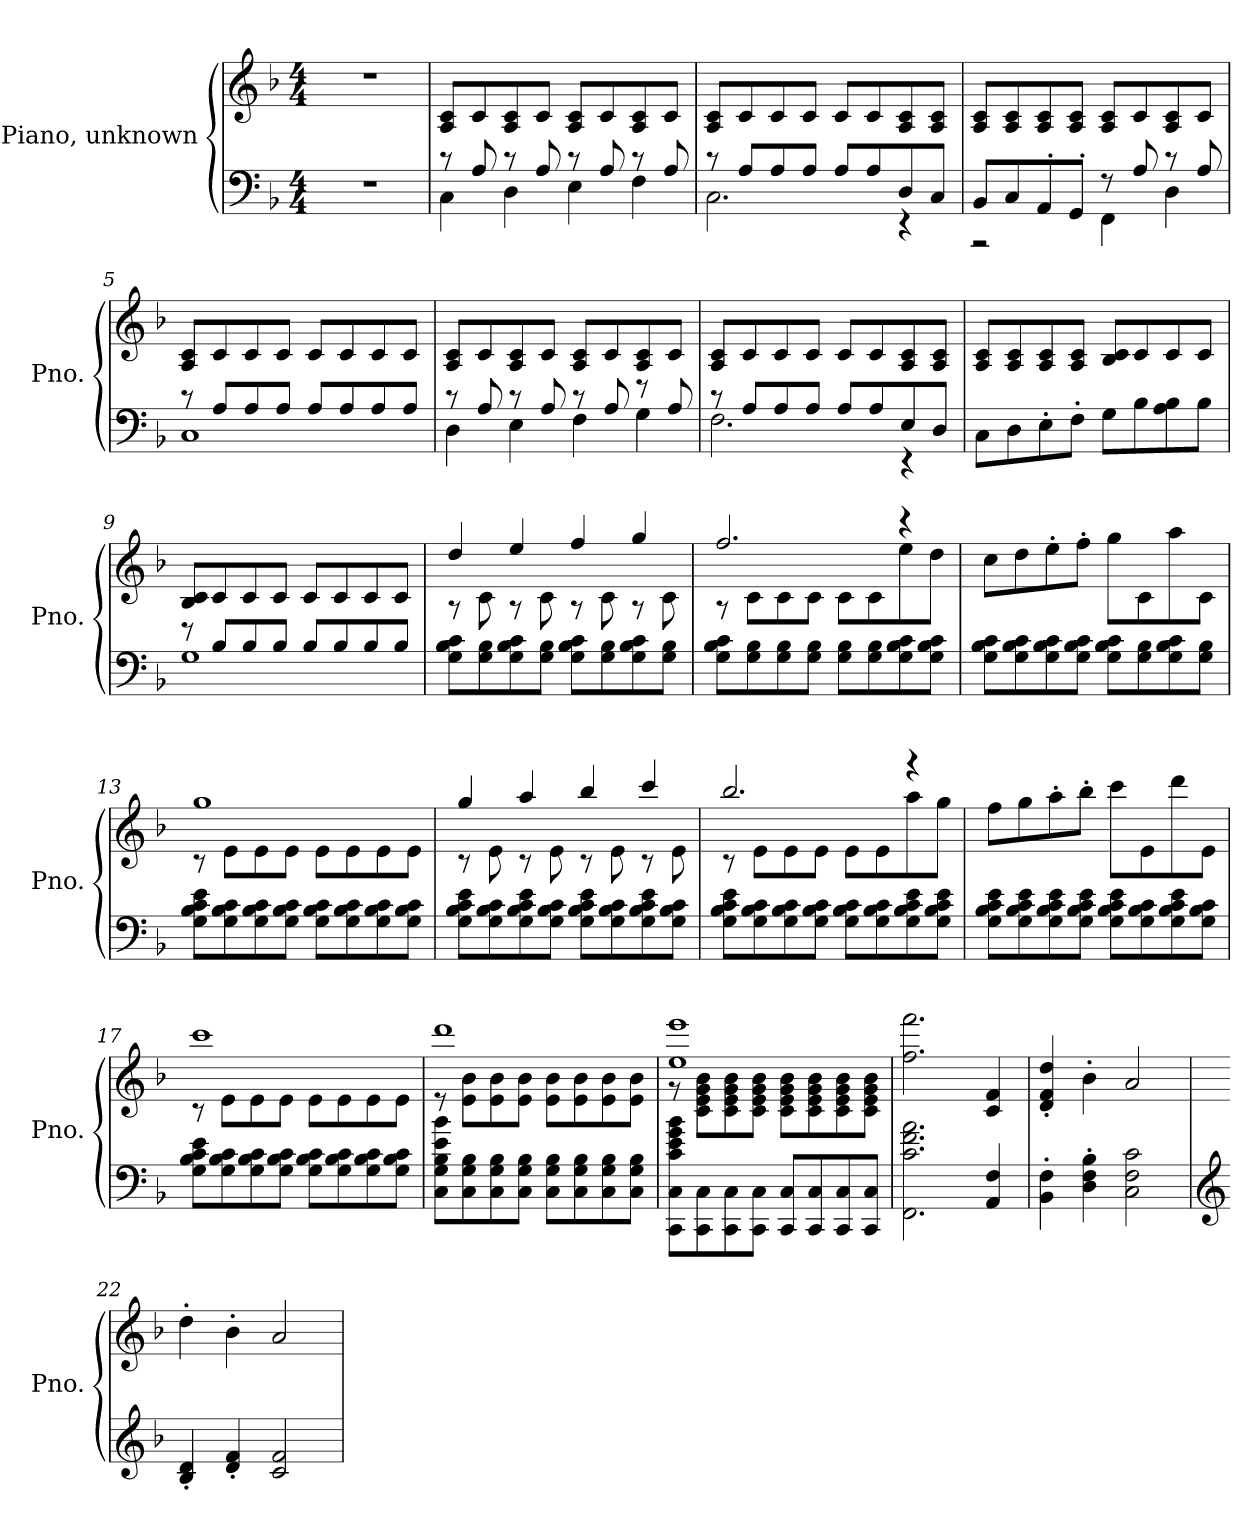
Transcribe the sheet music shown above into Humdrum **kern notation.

**kern	**kern
*part1	*part1
*staff2	*staff1
*I"Piano, unknown	*
*I'Pno.	*
*clefF4	*clefG2
*k[b-]	*k[b-]
*M4/4	*M4/4
*MM120	*MM120
=1	=1
1r	1r
=2	=2
*^	*
8r	4C\	8A/ 8c/L
8A/	.	8c/
8r	4D\	8A/ 8c/
8A/	.	8c/J
8r	4E\	8A/ 8c/L
8A/	.	8c/
8r	4F\	8A/ 8c/
8A/	.	8c/J
=3	=3	=3
8r	2.C\	8A/ 8c/L
8A/L	.	8c/
8A/	.	8c/
8A/J	.	8c/J
8A/L	.	8c/L
8A/	.	8c/
8D/	4r	8A/ 8c/
8C/J	.	8A/ 8c/J
=4	=4	=4
8BB-/L	2r	8A/ 8c/L
8C/	.	8A/ 8c/
8AA'/	.	8A/ 8c/
8GG'/J	.	8A/ 8c/J
8r	4FF\	8A/ 8c/L
8A/	.	8c/
8r	4D\	8A/ 8c/
8A/	.	8c/J
!!LO:LB:g=z
=5	=5	=5
8r	1C	8A/ 8c/L
8A/L	.	8c/
8A/	.	8c/
8A/J	.	8c/J
8A/L	.	8c/L
8A/	.	8c/
8A/	.	8c/
8A/J	.	8c/J
=6	=6	=6
8r	4D\	8A/ 8c/L
8A/	.	8c/
8r	4E\	8A/ 8c/
8A/	.	8c/J
8r	4F\	8A/ 8c/L
8A/	.	8c/
8r	4G\	8A/ 8c/
8A/	.	8c/J
=7	=7	=7
8r	2.F\	8A/ 8c/L
8A/L	.	8c/
8A/	.	8c/
8A/J	.	8c/J
8A/L	.	8c/L
8A/	.	8c/
8E/	4r	8A/ 8c/
8D/J	.	8A/ 8c/J
*v	*v	*
!!LO:LB:g=z
=8	=8
8C\L	8A/ 8c/L
8D\	8A/ 8c/
8E'\	8A/ 8c/
8F'\J	8A/ 8c/J
8G\L	8B-/ 8c/L
8B-\	8c/
8A\ 8B-\	8c/
8B-\J	8c/J
=9	=9
*^	*
8r	1G	8B-/ 8c/L
8B-/L	.	8c/
8B-/	.	8c/
8B-/J	.	8c/J
8B-/L	.	8c/L
8B-/	.	8c/
8B-/	.	8c/
8B-/J	.	8c/J
*v	*v	*
=10	=10
*	*^
8G\ 8B-\ 8c\L	4dd/	8r
8G\ 8B-\	.	8c\
8G\ 8B-\ 8c\	4ee/	8r
8G\ 8B-\J	.	8c\
8G\ 8B-\ 8c\L	4ff/	8r
8G\ 8B-\	.	8c\
8G\ 8B-\ 8c\	4gg/	8r
8G\ 8B-\J	.	8c\
!!LO:LB:g=z	!!
=11	=11	=11
8G\ 8B-\ 8c\L	2.ff/	8r
8G\ 8B-\	.	8c\L
8G\ 8B-\	.	8c\
8G\ 8B-\J	.	8c\J
8G\ 8B-\L	.	8c\L
8G\ 8B-\	.	8c\
8G\ 8B-\ 8c\	4r	8ee\
8G\ 8B-\ 8c\J	.	8dd\J
*	*v	*v
=12	=12
8G\ 8B-\ 8c\L	8cc\L
8G\ 8B-\ 8c\	8dd\
8G\ 8B-\ 8c\	8ee'\
8G\ 8B-\ 8c\J	8ff'\J
8G\ 8B-\ 8c\L	8gg\L
8G\ 8B-\	8c\
8G\ 8B-\ 8c\	8aa\
8G\ 8B-\J	8c\J
=13	=13
*	*^
8G\ 8B-\ 8c\ 8e\L	1gg	8r
8G\ 8B-\ 8c\	.	8e\L
8G\ 8B-\ 8c\	.	8e\
8G\ 8B-\ 8c\J	.	8e\J
8G\ 8B-\ 8c\L	.	8e\L
8G\ 8B-\ 8c\	.	8e\
8G\ 8B-\ 8c\	.	8e\
8G\ 8B-\ 8c\J	.	8e\J
!!LO:LB:g=z	!!
=14	=14	=14
8G\ 8B-\ 8c\ 8e\L	4gg/	8r
8G\ 8B-\ 8c\	.	8e\
8G\ 8B-\ 8c\ 8e\	4aa/	8r
8G\ 8B-\ 8c\J	.	8e\
8G\ 8B-\ 8c\ 8e\L	4bb-/	8r
8G\ 8B-\ 8c\	.	8e\
8G\ 8B-\ 8c\ 8e\	4ccc/	8r
8G\ 8B-\ 8c\J	.	8e\
=15	=15	=15
8G\ 8B-\ 8c\ 8e\L	2.bb-/	8r
8G\ 8B-\ 8c\	.	8e\L
8G\ 8B-\ 8c\	.	8e\
8G\ 8B-\ 8c\J	.	8e\J
8G\ 8B-\ 8c\L	.	8e\L
8G\ 8B-\ 8c\	.	8e\
8G\ 8B-\ 8c\ 8e\	4r	8aa\
8G\ 8B-\ 8c\ 8e\J	.	8gg\J
*	*v	*v
!!LO:LB:g=z
=16	=16
8G\ 8B-\ 8c\ 8e\L	8ff\L
8G\ 8B-\ 8c\ 8e\	8gg\
8G\ 8B-\ 8c\ 8e\	8aa'\
8G\ 8B-\ 8c\ 8e\J	8bb-'\J
8G\ 8B-\ 8c\ 8e\L	8ccc\L
8G\ 8B-\ 8c\	8e\
8G\ 8B-\ 8c\ 8e\	8ddd\
8G\ 8B-\ 8c\J	8e\J
=17	=17
*	*^
8G\ 8B-\ 8c\ 8e\L	1ccc	8r
8G\ 8B-\ 8c\	.	8e\L
8G\ 8B-\ 8c\	.	8e\
8G\ 8B-\ 8c\J	.	8e\J
8G\ 8B-\ 8c\L	.	8e\L
8G\ 8B-\ 8c\	.	8e\
8G\ 8B-\ 8c\	.	8e\
8G\ 8B-\ 8c\J	.	8e\J
=18	=18	=18
8C\ 8G\ 8B-\ 8e\ 8b-\L	1ddd	8r
8C\ 8G\ 8B-\	.	8e\ 8b-\L
8C\ 8G\ 8B-\	.	8e\ 8b-\
8C\ 8G\ 8B-\J	.	8e\ 8b-\J
8C\ 8G\ 8B-\L	.	8e\ 8b-\L
8C\ 8G\ 8B-\	.	8e\ 8b-\
8C\ 8G\ 8B-\	.	8e\ 8b-\
8C\ 8G\ 8B-\J	.	8e\ 8b-\J
!!LO:PB:g=z	!!
=19	=19	=19
8CC\ 8C\ 8c\ 8e\ 8g\ 8b-\L	1ee 1eee	8r
8CC\ 8C\	.	8c\ 8e\ 8g\ 8b-\L
8CC\ 8C\	.	8c\ 8e\ 8g\ 8b-\
8CC\ 8C\J	.	8c\ 8e\ 8g\ 8b-\J
8CC/ 8C/L	.	8c\ 8e\ 8g\ 8b-\L
8CC/ 8C/	.	8c\ 8e\ 8g\ 8b-\
8CC/ 8C/	.	8c\ 8e\ 8g\ 8b-\
8CC/ 8C/J	.	8c\ 8e\ 8g\ 8b-\J
*	*v	*v
=20	=20
2.FF\ 2.c\ 2.f\ 2.a\	2.ff\ 2.fff\
4AA/ 4F/	4c/ 4f/
=21	=21
4BB-\' 4F\'	4d/' 4f/' 4dd/'
4D\' 4F\' 4B-\'	4b-'\
2C\ 2F\ 2c\	2a/
=22	=22
*clefG2	*
4B-/' 4d/'	4dd'\
4d/' 4f/'	4b-'\
2c/ 2f/	2a/
=	=
*-	*-
